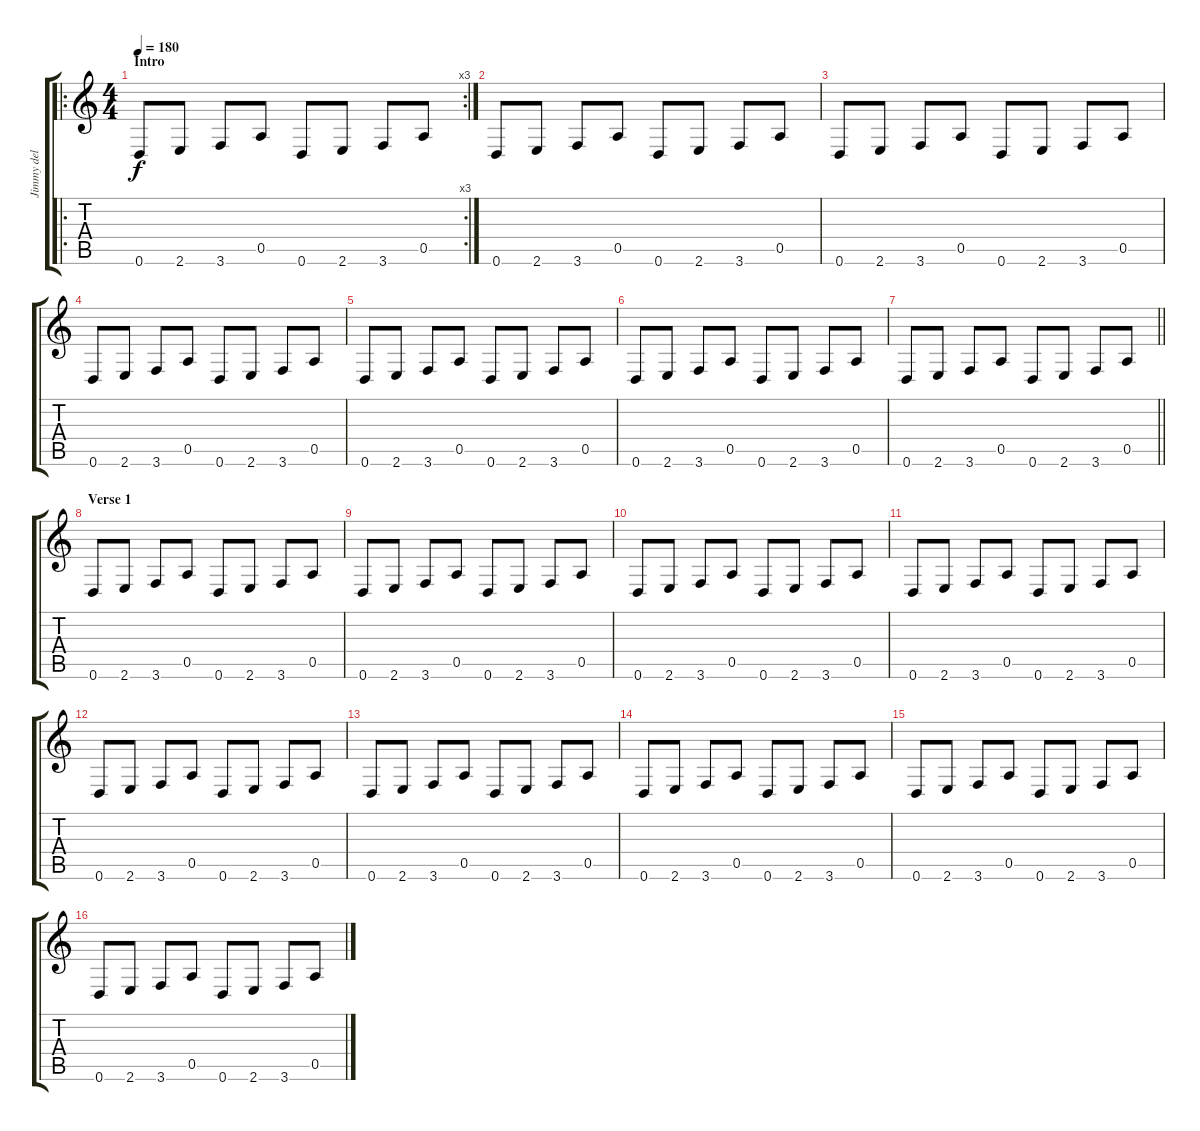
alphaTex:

\track ("Jimmy del Rivo / Guitar 2" "Jimmy del ") {instrument distortionguitar}
\staff {score tabs}
\tuning (D4 A3 Gb3 D3 A2 D2) {hide}
\ro
\rc 3
\ts (4 4)
\section ("" "Intro")
\tempo 180
\clef g2
\ks c
0.6.8{dy f instrument distortionguitar} 2.6.8 3.6.8 0.5.8 0.6.8 2.6.8 3.6.8 0.5.8 |
0.6.8 2.6.8 3.6.8 0.5.8 0.6.8 2.6.8 3.6.8 0.5.8 |
0.6.8 2.6.8 3.6.8 0.5.8 0.6.8 2.6.8 3.6.8 0.5.8 |
0.6.8 2.6.8 3.6.8 0.5.8 0.6.8 2.6.8 3.6.8 0.5.8 |
0.6.8 2.6.8 3.6.8 0.5.8 0.6.8 2.6.8 3.6.8 0.5.8 |
0.6.8 2.6.8 3.6.8 0.5.8 0.6.8 2.6.8 3.6.8 0.5.8 |
\barLineRight lightlight
0.6.8 2.6.8 3.6.8 0.5.8 0.6.8 2.6.8 3.6.8 0.5.8 |
\section ("" "Verse 1")
0.6.8 2.6.8 3.6.8 0.5.8 0.6.8 2.6.8 3.6.8 0.5.8 |
0.6.8 2.6.8 3.6.8 0.5.8 0.6.8 2.6.8 3.6.8 0.5.8 |
0.6.8 2.6.8 3.6.8 0.5.8 0.6.8 2.6.8 3.6.8 0.5.8 |
0.6.8 2.6.8 3.6.8 0.5.8 0.6.8 2.6.8 3.6.8 0.5.8 |
0.6.8 2.6.8 3.6.8 0.5.8 0.6.8 2.6.8 3.6.8 0.5.8 |
0.6.8 2.6.8 3.6.8 0.5.8 0.6.8 2.6.8 3.6.8 0.5.8 |
0.6.8 2.6.8 3.6.8 0.5.8 0.6.8 2.6.8 3.6.8 0.5.8 |
0.6.8 2.6.8 3.6.8 0.5.8 0.6.8 2.6.8 3.6.8 0.5.8 |
0.6.8 2.6.8 3.6.8 0.5.8 0.6.8 2.6.8 3.6.8 0.5.8
